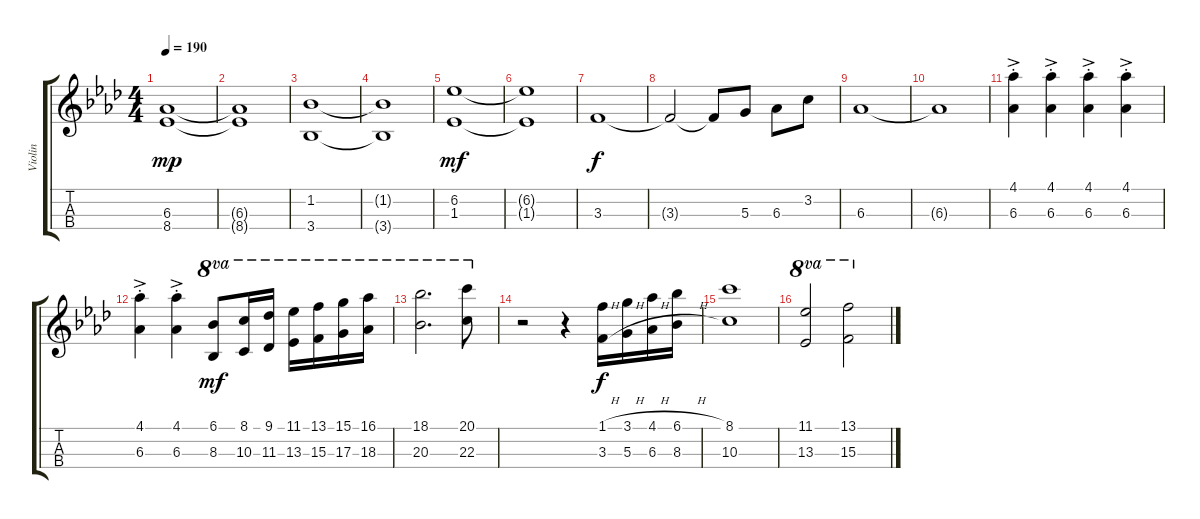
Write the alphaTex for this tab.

\track ("Violin" "Violin") {instrument violin}
\staff {score tabs}
\tuning (E5 A4 D4 G3) {hide}
\ts (4 4)
\tempo 190
\clef g2
\ks ab
(6.3 8.4).1{dy mp} |
(6.3{t} 8.4{t}).1 |
(1.2 3.4).1 |
(1.2{t} 3.4{t}).1 |
(6.2 1.3).1{dy mf} |
(6.2{t} 1.3{t}).1 |
3.3.1{dy f} |
3.3{t}.2 3.3{t}.8 5.3.8 6.3.8 3.2.8 |
6.3.1 |
6.3{t}.1 |
(4.1{ac st} 6.3{ac st}).4 (4.1{ac st} 6.3{ac st}).4 (4.1{ac st} 6.3{ac st}).4 (4.1{ac st} 6.3{ac st}).4 |
(4.1{ac st} 6.3{ac st}).4 (4.1{ac st} 6.3{ac st}).4 (6.1 8.3).8{ot 8va dy mf} (8.1 10.3).16{ot 8va} (9.1 11.3).16{ot 8va} (11.1 13.3).16{ot 8va} (13.1 15.3).16{ot 8va} (15.1 17.3).16{ot 8va} (16.1 18.3).16{ot 8va} |
(18.1 20.3).2{d ot 8va} (20.1 22.3).8{ot 8va} |
r.2 r.4 (1.1{h} 3.3{h}).16{dy f} (3.1{h} 5.3{h}).16 (4.1{h} 6.3{h}).16 (6.1{h} 8.3{h}).16 |
(8.1 10.3).1 |
(11.1 13.3).2{ot 8va} (13.1 15.3).2{ot 8va}
